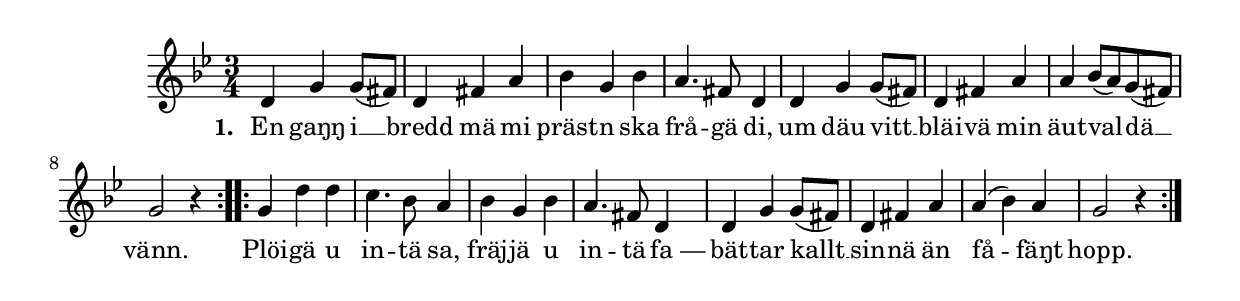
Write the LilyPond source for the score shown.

{
\time 3/4
\key g \minor

\repeat volta 2 { 
 d'4 g' g'8-( fis'-)  | 
 d'4 fis' a'  | 
 bes' g' bes'  | 
 a'4. fis'8 d'4  | 
 d' g' g'8-( fis'-)  | 
 d'4 fis' a'  | 
 a' bes'8-( a'-) g'-( fis'-)  | 
 g'2 r4  |
 } %( endrepeat )% 
\repeat volta 2 { 
 g' d'' d''  | 
 c''4. bes'8 a'4  | 
 bes' g' bes'  | 
 a'4. fis'8 d'4  | 
 d' g' g'8-( fis'-)  | 
 d'4 fis' a'  | 
 a'-( bes'-) a'  | 
 g'2 r4  |
 } %( endrepeat )% 
 }
 \addlyrics {
     \set stanza = #"1. "
     En gaŋŋ i __ bredd mä mi präst -- n ska frå -- gä di,
     um däu vitt __ bläi -- vä min äut -- val --  -- dä __ vänn. Plöi -- gä u
     in -- tä sa, fräj -- jä u in -- tä \once \override LyricText.self-alignment-X = #-0.8 "fa —" bät -- tar kallt __ sin -- nä än
     få --  -- fäŋt hopp.
}
